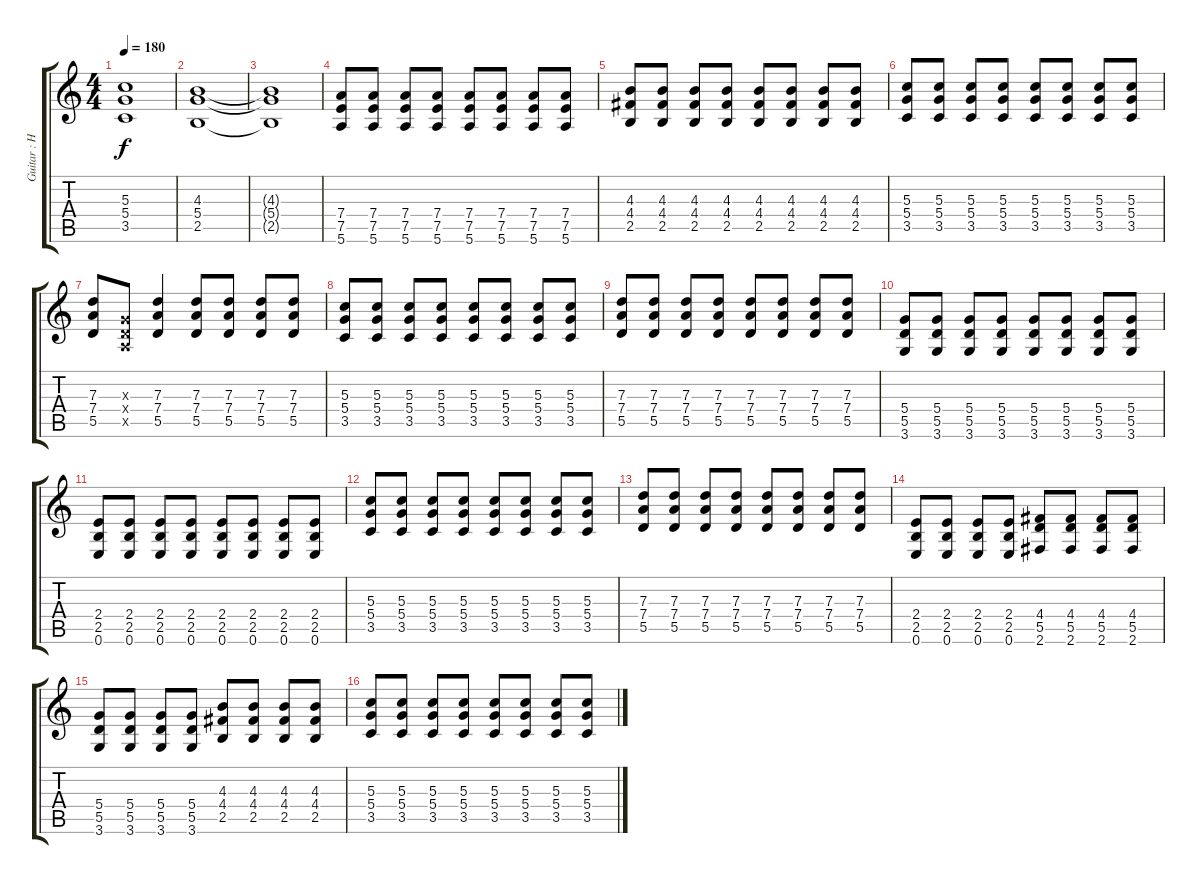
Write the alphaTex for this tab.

\track ("Guitar : Hirasawa Yui" "Guitar : H") {instrument distortionguitar}
\staff {score tabs}
\tuning (E4 B3 G3 D3 A2 E2) {hide}
\ts (4 4)
\tempo 180
\clef g2
\ks c
(5.3{t} 5.4{t} 3.5{t}).1{dy f} |
(4.3 5.4 2.5).1 |
(4.3{t} 5.4{t} 2.5{t}).1 |
(7.4 7.5 5.6).8 (7.4 7.5 5.6).8 (7.4 7.5 5.6).8 (7.4 7.5 5.6).8 (7.4 7.5 5.6).8 (7.4 7.5 5.6).8 (7.4 7.5 5.6).8 (7.4 7.5 5.6).8 |
(4.3 4.4 2.5).8 (4.3 4.4 2.5).8 (4.3 4.4 2.5).8 (4.3 4.4 2.5).8 (4.3 4.4 2.5).8 (4.3 4.4 2.5).8 (4.3 4.4 2.5).8 (4.3 4.4 2.5).8 |
(5.3 5.4 3.5).8 (5.3 5.4 3.5).8 (5.3 5.4 3.5).8 (5.3 5.4 3.5).8 (5.3 5.4 3.5).8 (5.3 5.4 3.5).8 (5.3 5.4 3.5).8 (5.3 5.4 3.5).8 |
(7.3 7.4 5.5).8 (0.3{x} 0.4{x} 0.5{x}).8 (7.3 7.4 5.5).4 (7.3 7.4 5.5).8 (7.3 7.4 5.5).8 (7.3 7.4 5.5).8 (7.3 7.4 5.5).8 |
(5.3 5.4 3.5).8 (5.3 5.4 3.5).8 (5.3 5.4 3.5).8 (5.3 5.4 3.5).8 (5.3 5.4 3.5).8 (5.3 5.4 3.5).8 (5.3 5.4 3.5).8 (5.3 5.4 3.5).8 |
(7.3 7.4 5.5).8 (7.3 7.4 5.5).8 (7.3 7.4 5.5).8 (7.3 7.4 5.5).8 (7.3 7.4 5.5).8 (7.3 7.4 5.5).8 (7.3 7.4 5.5).8 (7.3 7.4 5.5).8 |
(5.4 5.5 3.6).8 (5.4 5.5 3.6).8 (5.4 5.5 3.6).8 (5.4 5.5 3.6).8 (5.4 5.5 3.6).8 (5.4 5.5 3.6).8 (5.4 5.5 3.6).8 (5.4 5.5 3.6).8 |
(2.4 2.5 0.6).8 (2.4 2.5 0.6).8 (2.4 2.5 0.6).8 (2.4 2.5 0.6).8 (2.4 2.5 0.6).8 (2.4 2.5 0.6).8 (2.4 2.5 0.6).8 (2.4 2.5 0.6).8 |
(5.3 5.4 3.5).8 (5.3 5.4 3.5).8 (5.3 5.4 3.5).8 (5.3 5.4 3.5).8 (5.3 5.4 3.5).8 (5.3 5.4 3.5).8 (5.3 5.4 3.5).8 (5.3 5.4 3.5).8 |
(7.3 7.4 5.5).8 (7.3 7.4 5.5).8 (7.3 7.4 5.5).8 (7.3 7.4 5.5).8 (7.3 7.4 5.5).8 (7.3 7.4 5.5).8 (7.3 7.4 5.5).8 (7.3 7.4 5.5).8 |
(2.4 2.5 0.6).8 (2.4 2.5 0.6).8 (2.4 2.5 0.6).8 (2.4 2.5 0.6).8 (4.4 5.5 2.6).8 (4.4 5.5 2.6).8 (4.4 5.5 2.6).8 (4.4 5.5 2.6).8 |
(5.4 5.5 3.6).8 (5.4 5.5 3.6).8 (5.4 5.5 3.6).8 (5.4 5.5 3.6).8 (4.3 4.4 2.5).8 (4.3 4.4 2.5).8 (4.3 4.4 2.5).8 (4.3 4.4 2.5).8 |
(5.3 5.4 3.5).8 (5.3 5.4 3.5).8 (5.3 5.4 3.5).8 (5.3 5.4 3.5).8 (5.3 5.4 3.5).8 (5.3 5.4 3.5).8 (5.3 5.4 3.5).8 (5.3 5.4 3.5).8
